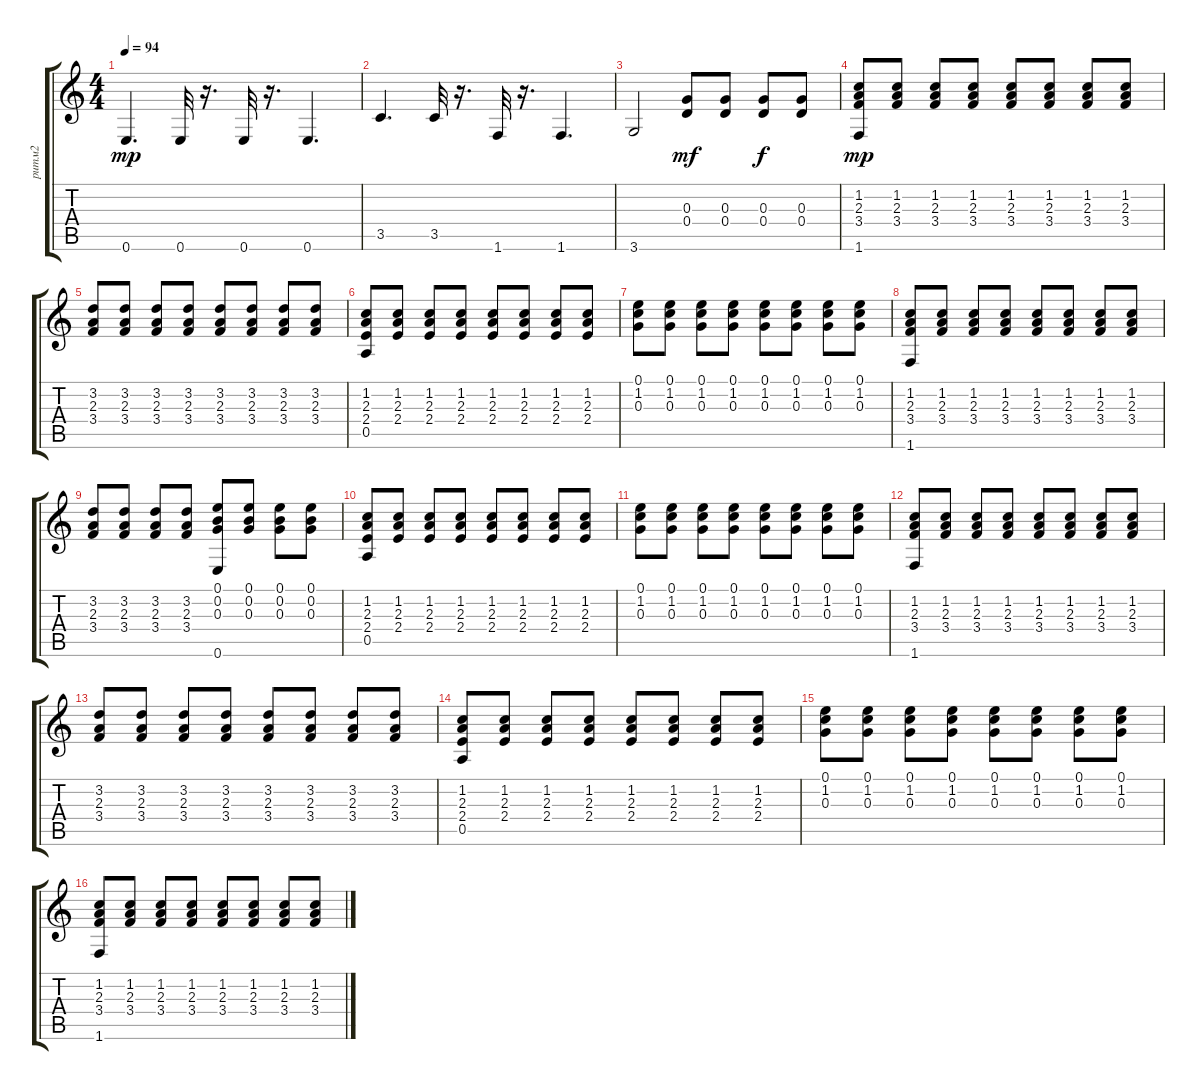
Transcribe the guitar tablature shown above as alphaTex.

\track ("ритм2" "ритм2") {instrument overdrivenguitar}
\staff {score tabs}
\tuning (E4 B3 G3 D3 A2 E2) {hide}
\ts (4 4)
\tempo 94
\clef g2
\ks c
0.6.4{d dy mp} 0.6.32 r.16{d} 0.6.32 r.16{d} 0.6.4{d} |
3.5.4{d} 3.5.32 r.16{d} 1.6.32 r.16{d} 1.6.4{d} |
3.6.2 (0.3 0.4).8{dy mf} (0.3 0.4).8 (0.3 0.4).8{dy f} (0.3 0.4).8 |
(1.2 2.3 3.4 1.6).8{dy mp} (1.2 2.3 3.4).8 (1.2 2.3 3.4).8 (1.2 2.3 3.4).8 (1.2 2.3 3.4).8 (1.2 2.3 3.4).8 (1.2 2.3 3.4).8 (1.2 2.3 3.4).8 |
(3.2 2.3 3.4).8 (3.2 2.3 3.4).8 (3.2 2.3 3.4).8 (3.2 2.3 3.4).8 (3.2 2.3 3.4).8 (3.2 2.3 3.4).8 (3.2 2.3 3.4).8 (3.2 2.3 3.4).8 |
(1.2 2.3 2.4 0.5).8 (1.2 2.3 2.4).8 (1.2 2.3 2.4).8 (1.2 2.3 2.4).8 (1.2 2.3 2.4).8 (1.2 2.3 2.4).8 (1.2 2.3 2.4).8 (1.2 2.3 2.4).8 |
(0.1 1.2 0.3).8 (0.1 1.2 0.3).8 (0.1 1.2 0.3).8 (0.1 1.2 0.3).8 (0.1 1.2 0.3).8 (0.1 1.2 0.3).8 (0.1 1.2 0.3).8 (0.1 1.2 0.3).8 |
(1.2 2.3 3.4 1.6).8 (1.2 2.3 3.4).8 (1.2 2.3 3.4).8 (1.2 2.3 3.4).8 (1.2 2.3 3.4).8 (1.2 2.3 3.4).8 (1.2 2.3 3.4).8 (1.2 2.3 3.4).8 |
(3.2 2.3 3.4).8 (3.2 2.3 3.4).8 (3.2 2.3 3.4).8 (3.2 2.3 3.4).8 (0.1 0.2 0.3 0.6).8 (0.1 0.2 0.3).8 (0.1 0.2 0.3).8 (0.1 0.2 0.3).8 |
(1.2 2.3 2.4 0.5).8 (1.2 2.3 2.4).8 (1.2 2.3 2.4).8 (1.2 2.3 2.4).8 (1.2 2.3 2.4).8 (1.2 2.3 2.4).8 (1.2 2.3 2.4).8 (1.2 2.3 2.4).8 |
(0.1 1.2 0.3).8 (0.1 1.2 0.3).8 (0.1 1.2 0.3).8 (0.1 1.2 0.3).8 (0.1 1.2 0.3).8 (0.1 1.2 0.3).8 (0.1 1.2 0.3).8 (0.1 1.2 0.3).8 |
(1.2 2.3 3.4 1.6).8 (1.2 2.3 3.4).8 (1.2 2.3 3.4).8 (1.2 2.3 3.4).8 (1.2 2.3 3.4).8 (1.2 2.3 3.4).8 (1.2 2.3 3.4).8 (1.2 2.3 3.4).8 |
(3.2 2.3 3.4).8 (3.2 2.3 3.4).8 (3.2 2.3 3.4).8 (3.2 2.3 3.4).8 (3.2 2.3 3.4).8 (3.2 2.3 3.4).8 (3.2 2.3 3.4).8 (3.2 2.3 3.4).8 |
(1.2 2.3 2.4 0.5).8 (1.2 2.3 2.4).8 (1.2 2.3 2.4).8 (1.2 2.3 2.4).8 (1.2 2.3 2.4).8 (1.2 2.3 2.4).8 (1.2 2.3 2.4).8 (1.2 2.3 2.4).8 |
(0.1 1.2 0.3).8 (0.1 1.2 0.3).8 (0.1 1.2 0.3).8 (0.1 1.2 0.3).8 (0.1 1.2 0.3).8 (0.1 1.2 0.3).8 (0.1 1.2 0.3).8 (0.1 1.2 0.3).8 |
(1.2 2.3 3.4 1.6).8 (1.2 2.3 3.4).8 (1.2 2.3 3.4).8 (1.2 2.3 3.4).8 (1.2 2.3 3.4).8 (1.2 2.3 3.4).8 (1.2 2.3 3.4).8 (1.2 2.3 3.4).8
